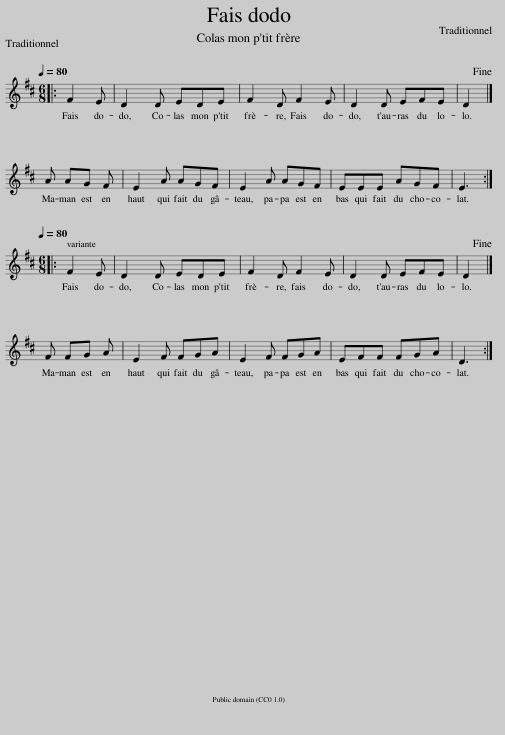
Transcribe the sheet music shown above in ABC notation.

X:1
L:1/8
Q:1/4=80
M:6/8
I:linebreak $
K:D
V:1 treble
V:1
|: F2 E | D2 D EDE | F2 D F2 E | D2 D EFE | D2!fine! |]$ %5
 A AG F | E2 A AGF | E2 A AGF | EEE AGF | E3 ::$ %10
[M:6/8][Q:1/4=80] F2 E | D2 D EDE | F2 D F2 E | D2 D EFE | D2!fine! |]$ %15
 F FG A | E2 F FGA | E2 F FGA | EFF FGA | D3 :| %20
